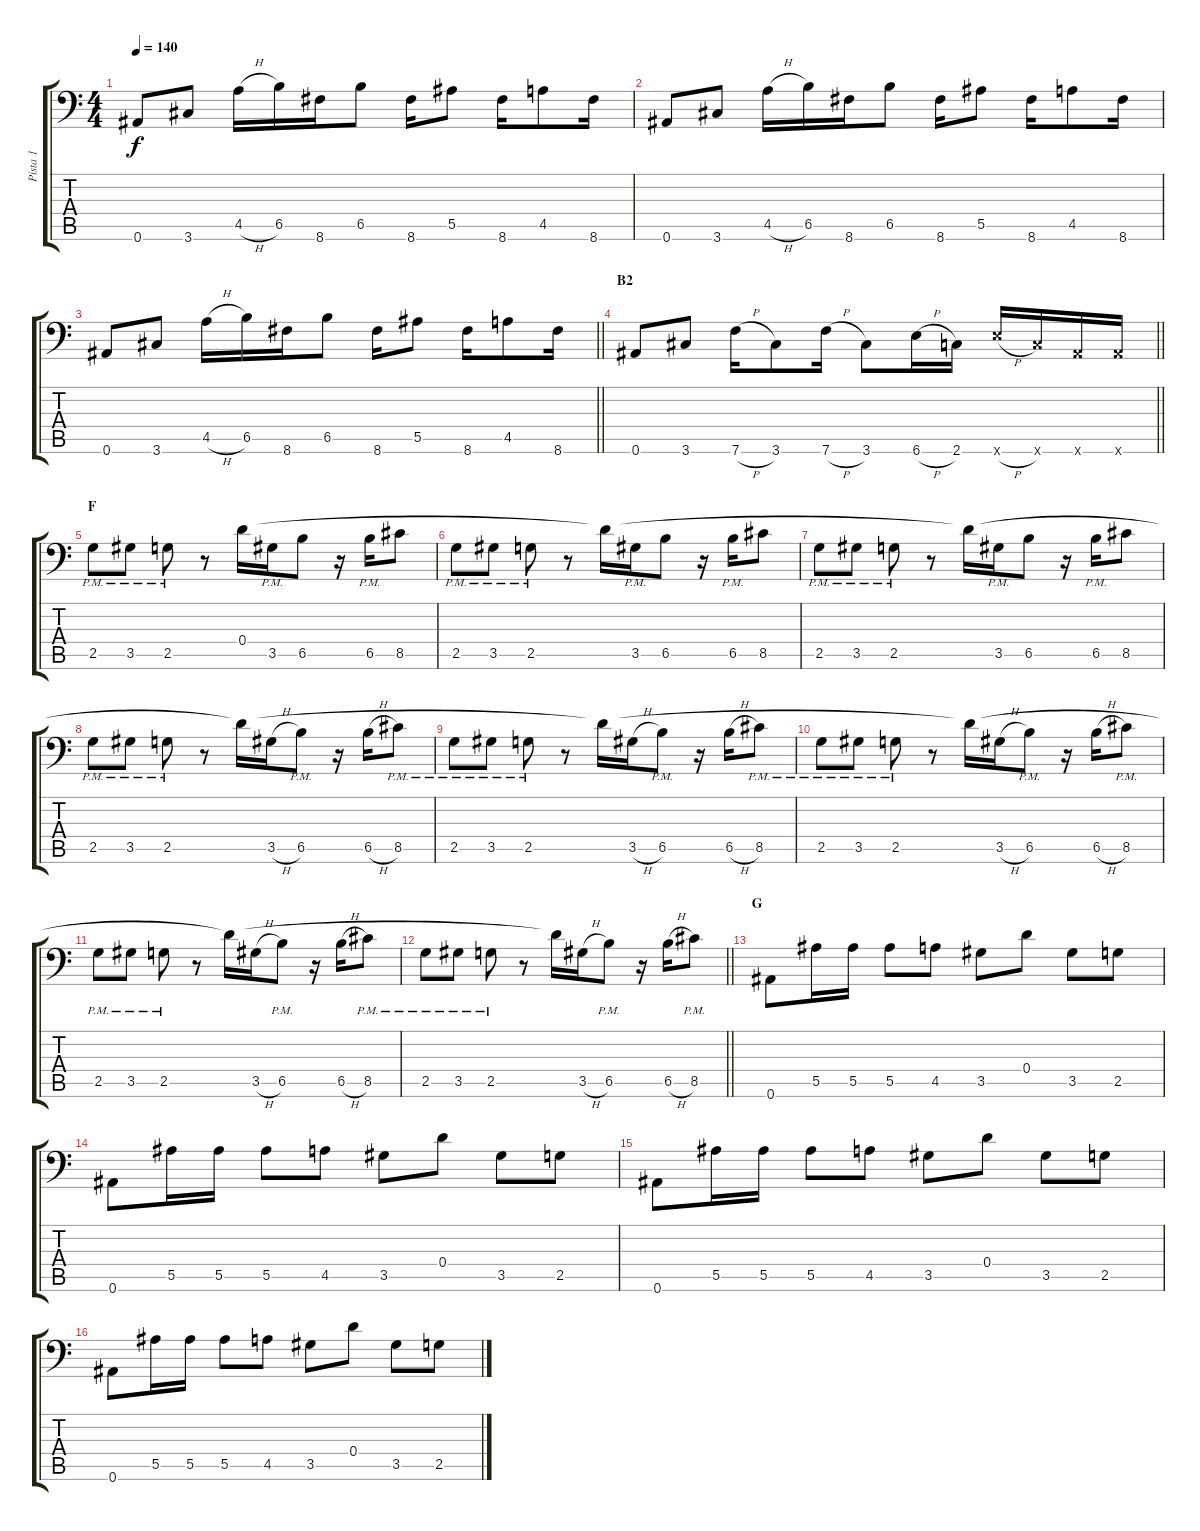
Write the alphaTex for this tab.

\track ("Pista 1" "Pista 1") {instrument distortionguitar}
\staff {score tabs}
\tuning (E4 B3 G3 D3 F2 Bb1) {hide}
\ts (4 4)
\tempo 140
\clef f4
\ks c
0.6.8{dy f} 3.6.8 4.5{h}.16 6.5.16 8.6.16 6.5.8 8.6.16 5.5.8 8.6.16 4.5.8 8.6.16 |
0.6.8 3.6.8 4.5{h}.16 6.5.16 8.6.16 6.5.8 8.6.16 5.5.8 8.6.16 4.5.8 8.6.16 |
\barLineRight lightlight
0.6.8 3.6.8 4.5{h}.16 6.5.16 8.6.16 6.5.8 8.6.16 5.5.8 8.6.16 4.5.8 8.6.16 |
\section ("" "B2")
\barLineRight lightlight
0.6.8 3.6.8 7.6{h}.16 3.6.8 7.6{h}.16 3.6.8 6.6{h}.16 2.6.16 6.6{h x}.16 2.6{x}.16 0.6{x}.16 0.6{x}.16 |
\section ("" "F")
2.5{pm}.8 3.5{pm}.8 2.5{pm}.8 r.8 0.4.16 3.5{pm}.16 6.5.8 r.16 6.5{pm}.16 8.5.8 |
2.5{pm}.8 3.5{pm}.8 2.5{pm}.8 r.8 0.4{t}.16 3.5{pm}.16 6.5.8 r.16 6.5{pm}.16 8.5.8 |
2.5{pm}.8 3.5{pm}.8 2.5{pm}.8 r.8 0.4{t}.16 3.5{pm}.16 6.5.8 r.16 6.5{pm}.16 8.5.8 |
2.5{pm}.8 3.5{pm}.8 2.5{pm}.8 r.8 0.4{t}.16 3.5{h}.16 6.5{pm}.8 r.16 6.5{h}.16 8.5{pm}.8 |
2.5{pm}.8 3.5{pm}.8 2.5{pm}.8 r.8 0.4{t}.16 3.5{h}.16 6.5{pm}.8 r.16 6.5{h}.16 8.5{pm}.8 |
2.5{pm}.8 3.5{pm}.8 2.5{pm}.8 r.8 0.4{t}.16 3.5{h}.16 6.5{pm}.8 r.16 6.5{h}.16 8.5{pm}.8 |
2.5{pm}.8 3.5{pm}.8 2.5{pm}.8 r.8 0.4{t}.16 3.5{h}.16 6.5{pm}.8 r.16 6.5{h}.16 8.5{pm}.8 |
\barLineRight lightlight
2.5{pm}.8 3.5{pm}.8 2.5{pm}.8 r.8 0.4{t}.16 3.5{h}.16 6.5{pm}.8 r.16 6.5{h}.16 8.5{pm}.8 |
\section ("" "G")
0.6.8 5.5.16 5.5.16 5.5.8 4.5.8 3.5.8 0.4.8 3.5.8 2.5.8 |
0.6.8 5.5.16 5.5.16 5.5.8 4.5.8 3.5.8 0.4.8 3.5.8 2.5.8 |
0.6.8 5.5.16 5.5.16 5.5.8 4.5.8 3.5.8 0.4.8 3.5.8 2.5.8 |
0.6.8 5.5.16 5.5.16 5.5.8 4.5.8 3.5.8 0.4.8 3.5.8 2.5.8
